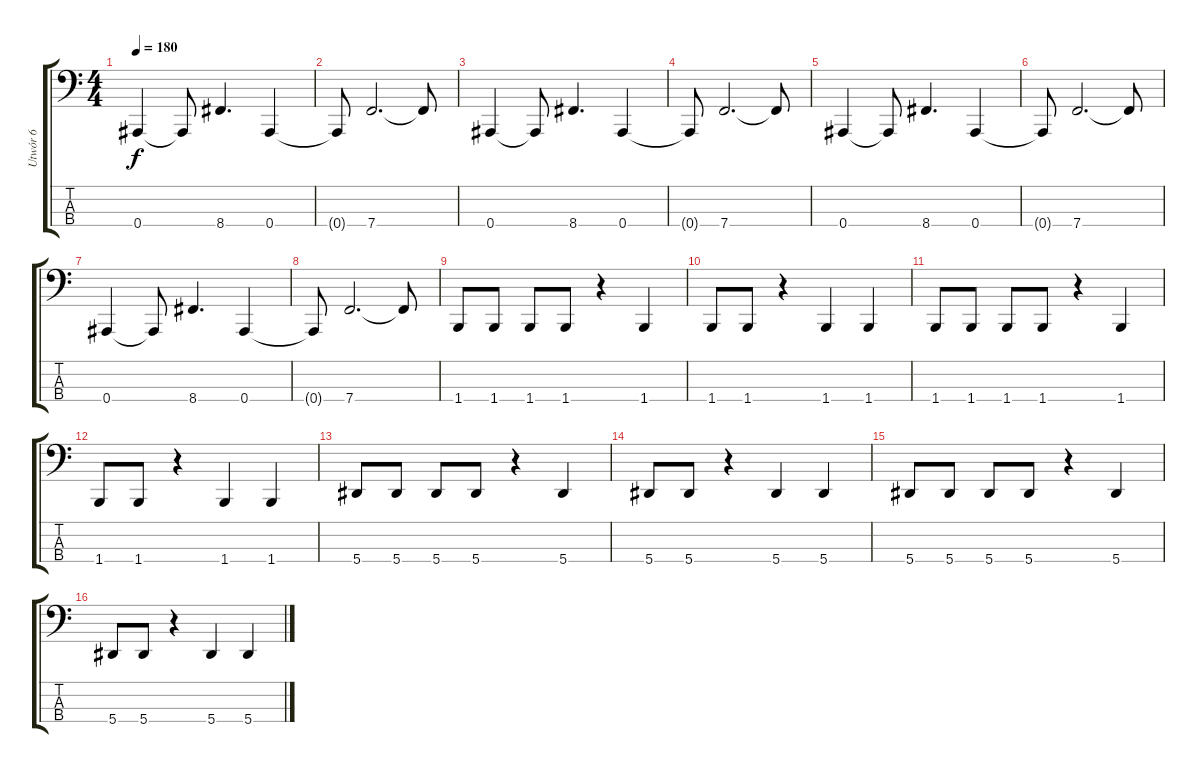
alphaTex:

\track ("Utwór 6" "Utwór 6") {instrument electricbasspick}
\staff {score tabs}
\tuning (Eb2 Bb1 F1 Bb0) {hide}
\ts (4 4)
\tempo 180
\clef f4
\ks c
0.4.4{dy f} 0.4{t}.8 8.4.4{d} 0.4.4 |
0.4{t}.8 7.4.2{d} 7.4{t}.8 |
0.4.4 0.4{t}.8 8.4.4{d} 0.4.4 |
0.4{t}.8 7.4.2{d} 7.4{t}.8 |
0.4.4 0.4{t}.8 8.4.4{d} 0.4.4 |
0.4{t}.8 7.4.2{d} 7.4{t}.8 |
0.4.4 0.4{t}.8 8.4.4{d} 0.4.4 |
0.4{t}.8 7.4.2{d} 7.4{t}.8 |
1.4.8 1.4.8 1.4.8 1.4.8 r.4 1.4.4 |
1.4.8 1.4.8 r.4 1.4.4 1.4.4 |
1.4.8 1.4.8 1.4.8 1.4.8 r.4 1.4.4 |
1.4.8 1.4.8 r.4 1.4.4 1.4.4 |
5.4.8 5.4.8 5.4.8 5.4.8 r.4 5.4.4 |
5.4.8 5.4.8 r.4 5.4.4 5.4.4 |
5.4.8 5.4.8 5.4.8 5.4.8 r.4 5.4.4 |
5.4.8 5.4.8 r.4 5.4.4 5.4.4
